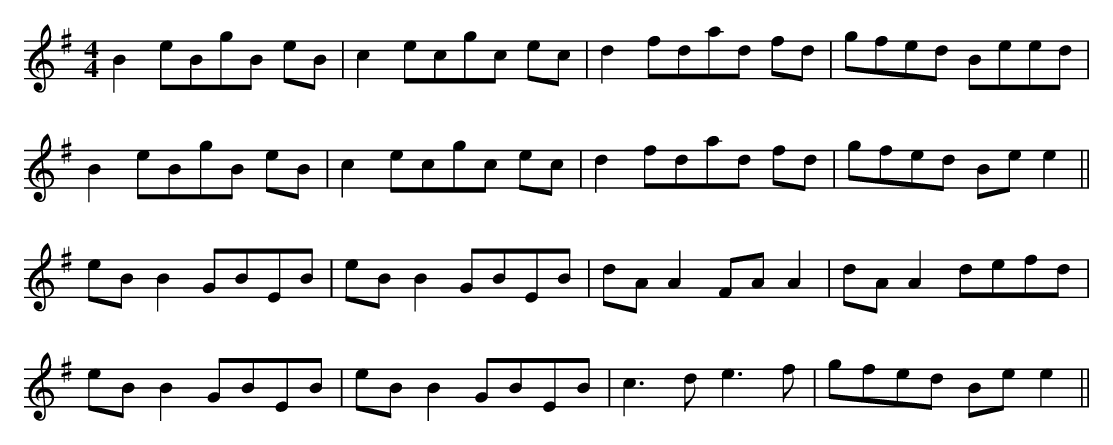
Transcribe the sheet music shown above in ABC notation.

X:1
M:4/4
K:Emin
B2 eBgB eB|c2 ecgc ec|d2 fdad fd|gfed Beed|
B2 eBgB eB|c2 ecgc ec|d2 fdad fd|gfed Be e2||
eB B2 GBEB|eB B2 GBEB|dA A2 FA A2|dA A2 defd|
eB B2 GBEB|eB B2 GBEB|c3d e3f|gfed Be e2||
